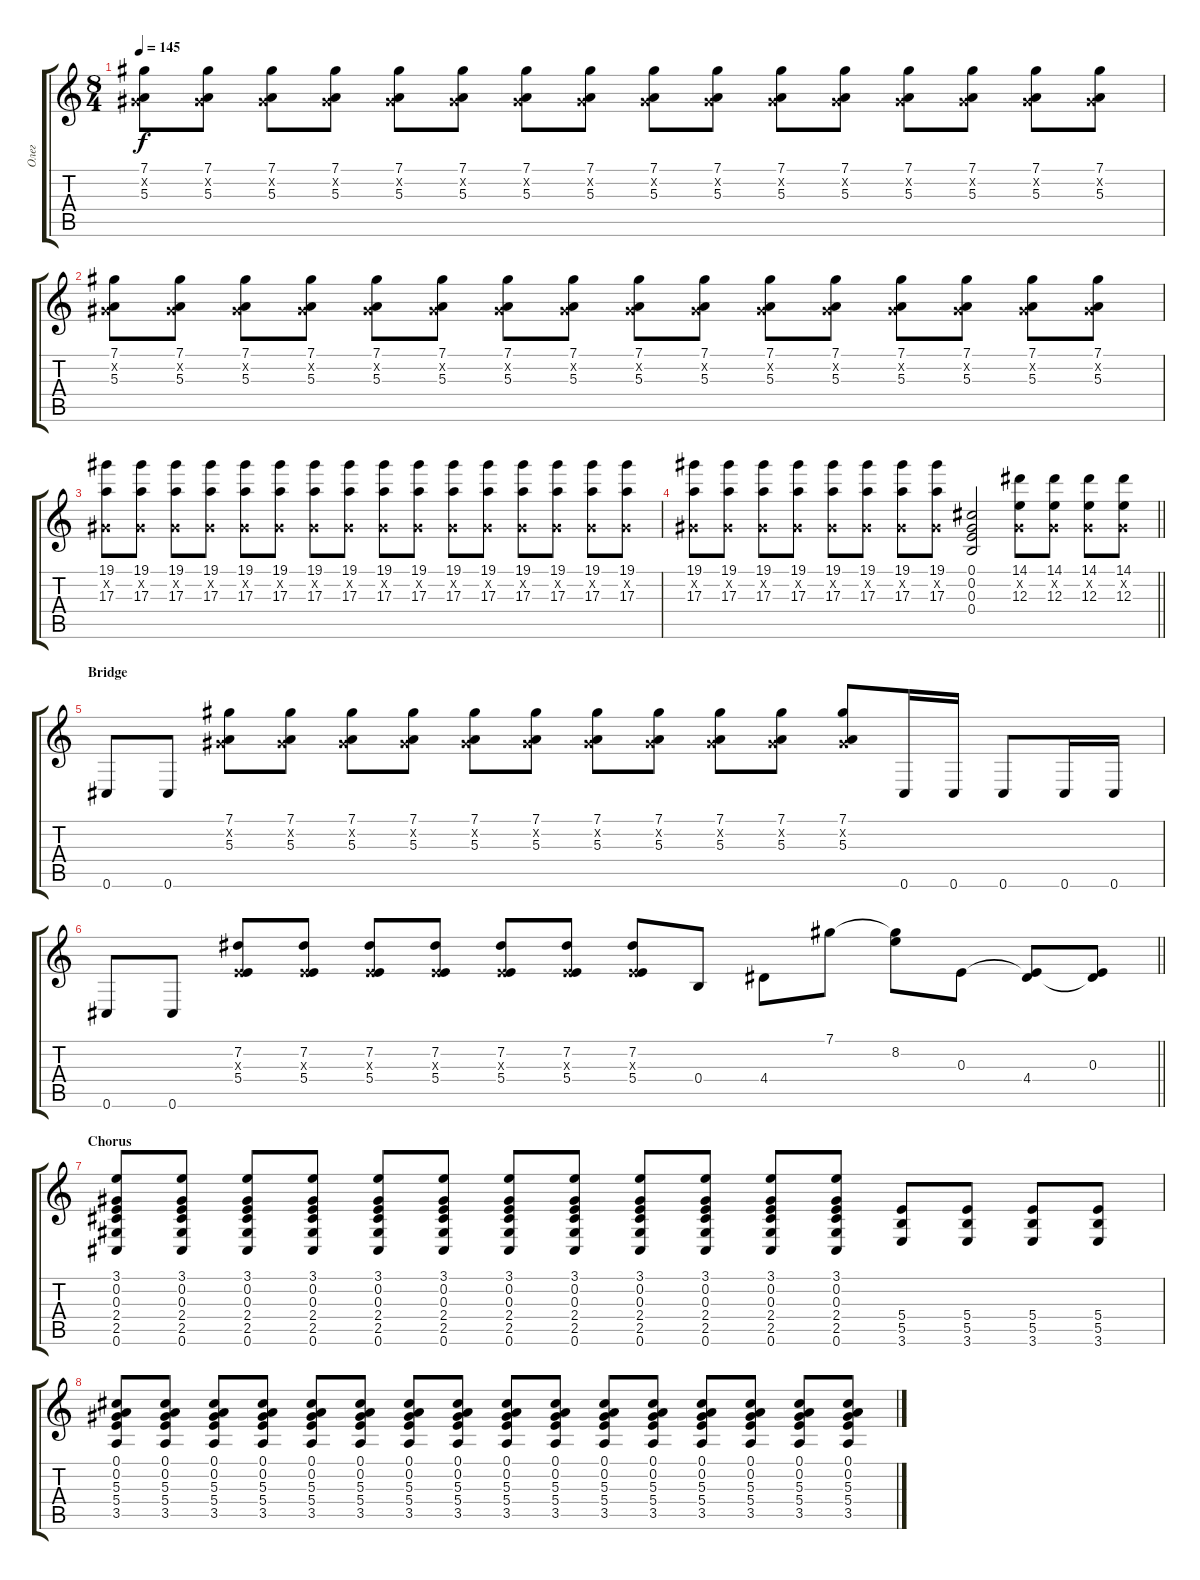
\track ("Олег" "Олег") {instrument distortionguitar}
\staff {score tabs}
\tuning (Db4 Ab3 E3 B2 Gb2 Db2) {hide}
\ts (8 4)
\tempo 145
\clef g2
\ks c
(7.1 0.2{x} 5.3).8{dy f} (7.1 0.2{x} 5.3).8 (7.1 0.2{x} 5.3).8 (7.1 0.2{x} 5.3).8 (7.1 0.2{x} 5.3).8 (7.1 0.2{x} 5.3).8 (7.1 0.2{x} 5.3).8 (7.1 0.2{x} 5.3).8 (7.1 0.2{x} 5.3).8 (7.1 0.2{x} 5.3).8 (7.1 0.2{x} 5.3).8 (7.1 0.2{x} 5.3).8 (7.1 0.2{x} 5.3).8 (7.1 0.2{x} 5.3).8 (7.1 0.2{x} 5.3).8 (7.1 0.2{x} 5.3).8 |
(7.1 0.2{x} 5.3).8 (7.1 0.2{x} 5.3).8 (7.1 0.2{x} 5.3).8 (7.1 0.2{x} 5.3).8 (7.1 0.2{x} 5.3).8 (7.1 0.2{x} 5.3).8 (7.1 0.2{x} 5.3).8 (7.1 0.2{x} 5.3).8 (7.1 0.2{x} 5.3).8 (7.1 0.2{x} 5.3).8 (7.1 0.2{x} 5.3).8 (7.1 0.2{x} 5.3).8 (7.1 0.2{x} 5.3).8 (7.1 0.2{x} 5.3).8 (7.1 0.2{x} 5.3).8 (7.1 0.2{x} 5.3).8 |
(19.1 0.2{x} 17.3).8 (19.1 0.2{x} 17.3).8 (19.1 0.2{x} 17.3).8 (19.1 0.2{x} 17.3).8 (19.1 0.2{x} 17.3).8 (19.1 0.2{x} 17.3).8 (19.1 0.2{x} 17.3).8 (19.1 0.2{x} 17.3).8 (19.1 0.2{x} 17.3).8 (19.1 0.2{x} 17.3).8 (19.1 0.2{x} 17.3).8 (19.1 0.2{x} 17.3).8 (19.1 0.2{x} 17.3).8 (19.1 0.2{x} 17.3).8 (19.1 0.2{x} 17.3).8 (19.1 0.2{x} 17.3).8 |
\barLineRight lightlight
(19.1 0.2{x} 17.3).8 (19.1 0.2{x} 17.3).8 (19.1 0.2{x} 17.3).8 (19.1 0.2{x} 17.3).8 (19.1 0.2{x} 17.3).8 (19.1 0.2{x} 17.3).8 (19.1 0.2{x} 17.3).8 (19.1 0.2{x} 17.3).8 (0.1 0.2 0.3 0.4).2 (14.1 0.2{x} 12.3).8 (14.1 0.2{x} 12.3).8 (14.1 0.2{x} 12.3).8 (14.1 0.2{x} 12.3).8 |
\section ("" "Bridge")
0.6.8 0.6.8 (7.1 0.2{x} 5.3).8 (7.1 0.2{x} 5.3).8 (7.1 0.2{x} 5.3).8 (7.1 0.2{x} 5.3).8 (7.1 0.2{x} 5.3).8 (7.1 0.2{x} 5.3).8 (7.1 0.2{x} 5.3).8 (7.1 0.2{x} 5.3).8 (7.1 0.2{x} 5.3).8 (7.1 0.2{x} 5.3).8 (7.1 0.2{x} 5.3).8 0.6.16 0.6.16 0.6.8 0.6.16 0.6.16 |
\barLineRight lightlight
0.6.8 0.6.8 (7.2 0.3{x} 5.4).8 (7.2 0.3{x} 5.4).8 (7.2 0.3{x} 5.4).8 (7.2 0.3{x} 5.4).8 (7.2 0.3{x} 5.4).8 (7.2 0.3{x} 5.4).8 (7.2 0.3{x} 5.4).8 0.4.8 4.4.8 7.1.8 (7.1{t} 8.2).8 0.3.8 (0.3{t} 4.4).8 (0.3 4.4{t}).8 |
\section ("" "Chorus")
(3.1 0.2 0.3 2.4 2.5 0.6).8 (3.1 0.2 0.3 2.4 2.5 0.6).8 (3.1 0.2 0.3 2.4 2.5 0.6).8 (3.1 0.2 0.3 2.4 2.5 0.6).8 (3.1 0.2 0.3 2.4 2.5 0.6).8 (3.1 0.2 0.3 2.4 2.5 0.6).8 (3.1 0.2 0.3 2.4 2.5 0.6).8 (3.1 0.2 0.3 2.4 2.5 0.6).8 (3.1 0.2 0.3 2.4 2.5 0.6).8 (3.1 0.2 0.3 2.4 2.5 0.6).8 (3.1 0.2 0.3 2.4 2.5 0.6).8 (3.1 0.2 0.3 2.4 2.5 0.6).8 (5.4 5.5 3.6).8 (5.4 5.5 3.6).8 (5.4 5.5 3.6).8 (5.4 5.5 3.6).8 |
(0.1 0.2 5.3 5.4 3.5).8 (0.1 0.2 5.3 5.4 3.5).8 (0.1 0.2 5.3 5.4 3.5).8 (0.1 0.2 5.3 5.4 3.5).8 (0.1 0.2 5.3 5.4 3.5).8 (0.1 0.2 5.3 5.4 3.5).8 (0.1 0.2 5.3 5.4 3.5).8 (0.1 0.2 5.3 5.4 3.5).8 (0.1 0.2 5.3 5.4 3.5).8 (0.1 0.2 5.3 5.4 3.5).8 (0.1 0.2 5.3 5.4 3.5).8 (0.1 0.2 5.3 5.4 3.5).8 (0.1 0.2 5.3 5.4 3.5).8 (0.1 0.2 5.3 5.4 3.5).8 (0.1 0.2 5.3 5.4 3.5).8 (0.1 0.2 5.3 5.4 3.5).8
